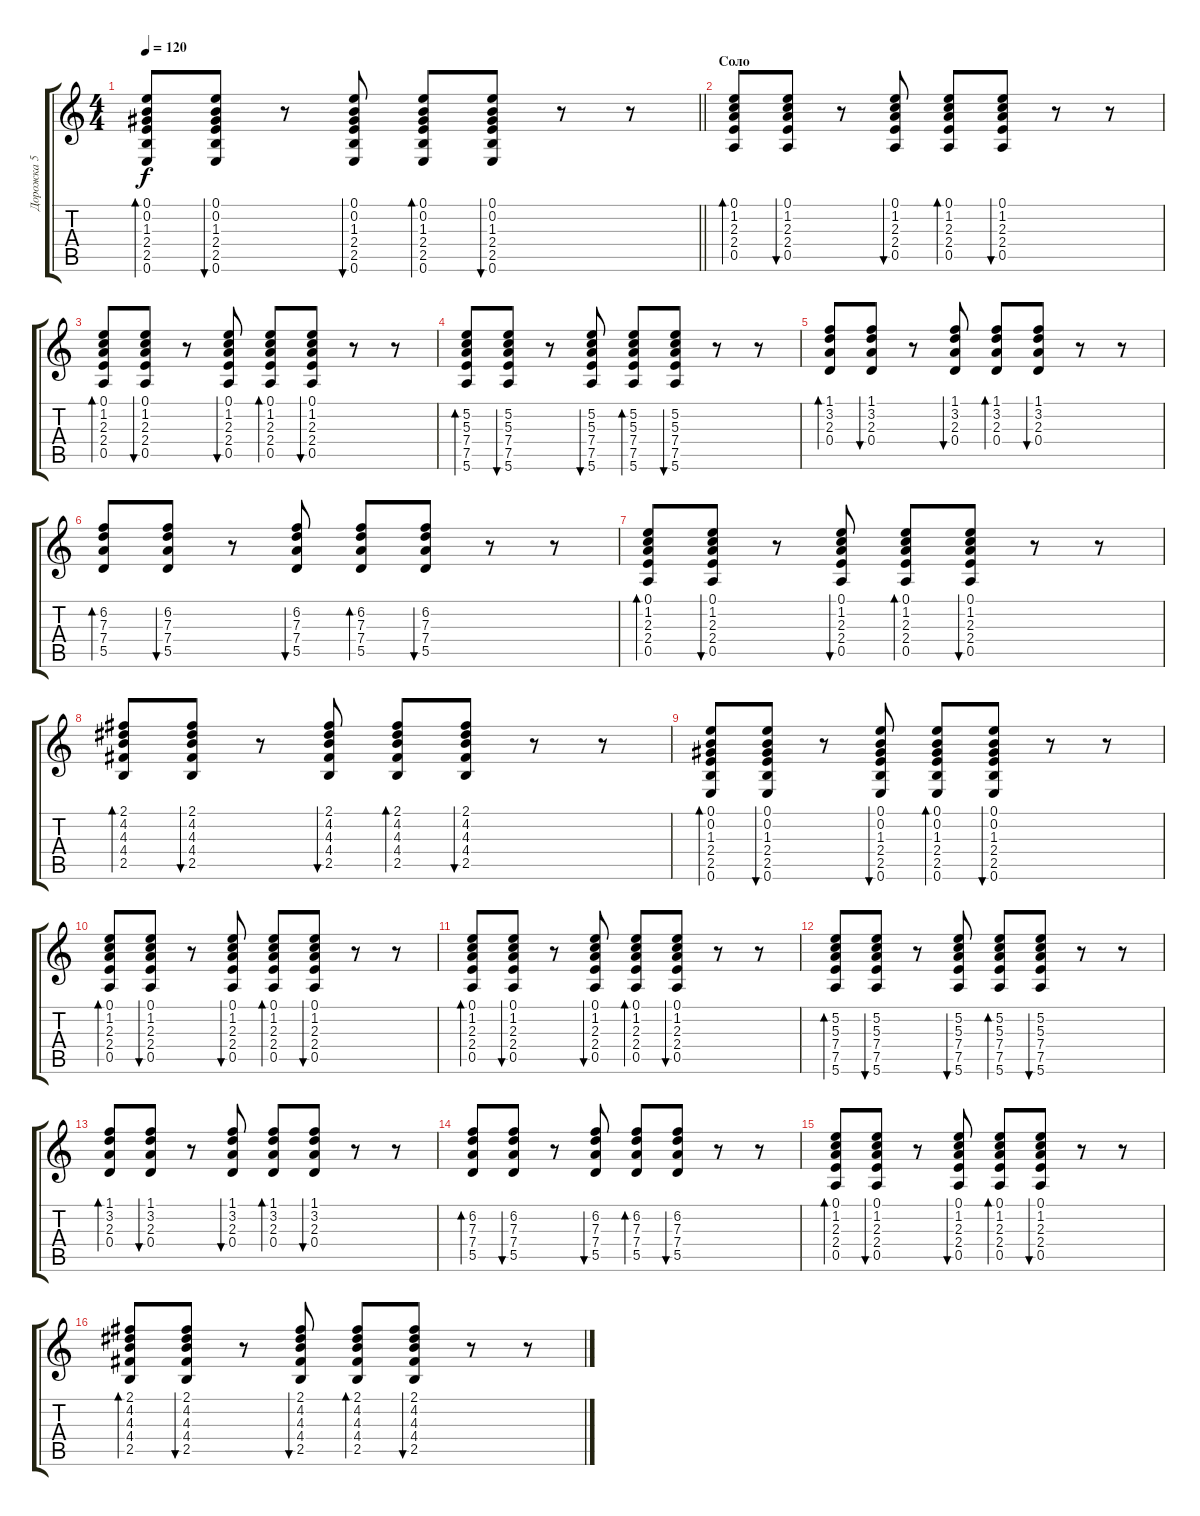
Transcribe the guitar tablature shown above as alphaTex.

\track ("Дорожка 5" "Дорожка 5") {instrument electricguitarclean}
\staff {score tabs}
\tuning (E4 B3 G3 D3 A2 E2) {hide}
\ts (4 4)
\tempo 120
\clef g2
\barLineRight lightlight
\ks c
(0.1 0.2 1.3 2.4 2.5 0.6).8{bd 60 dy f} (0.1 0.2 1.3 2.4 2.5 0.6).8{bu 60} r.8 (0.1 0.2 1.3 2.4 2.5 0.6).8{bu 60} (0.1 0.2 1.3 2.4 2.5 0.6).8{bd 60} (0.1 0.2 1.3 2.4 2.5 0.6).8{bu 60} r.8 r.8 |
\section ("" "Соло")
(0.1 1.2 2.3 2.4 0.5).8{bd 60} (0.1 1.2 2.3 2.4 0.5).8{bu 60} r.8 (0.1 1.2 2.3 2.4 0.5).8{bu 60} (0.1 1.2 2.3 2.4 0.5).8{bd 60} (0.1 1.2 2.3 2.4 0.5).8{bu 60} r.8 r.8 |
(0.1 1.2 2.3 2.4 0.5).8{bd 60} (0.1 1.2 2.3 2.4 0.5).8{bu 60} r.8 (0.1 1.2 2.3 2.4 0.5).8{bu 60} (0.1 1.2 2.3 2.4 0.5).8{bd 60} (0.1 1.2 2.3 2.4 0.5).8{bu 60} r.8 r.8 |
(5.2 5.3 7.4 7.5 5.6).8{bd 60} (5.2 5.3 7.4 7.5 5.6).8{bu 60} r.8 (5.2 5.3 7.4 7.5 5.6).8{bu 60} (5.2 5.3 7.4 7.5 5.6).8{bd 60} (5.2 5.3 7.4 7.5 5.6).8{bu 60} r.8 r.8 |
(1.1 3.2 2.3 0.4).8{bd 60} (1.1 3.2 2.3 0.4).8{bu 60} r.8 (1.1 3.2 2.3 0.4).8{bu 60} (1.1 3.2 2.3 0.4).8{bd 60} (1.1 3.2 2.3 0.4).8{bu 60} r.8 r.8 |
(6.2 7.3 7.4 5.5).8{bd 60} (6.2 7.3 7.4 5.5).8{bu 60} r.8 (6.2 7.3 7.4 5.5).8{bu 60} (6.2 7.3 7.4 5.5).8{bd 60} (6.2 7.3 7.4 5.5).8{bu 60} r.8 r.8 |
(0.1 1.2 2.3 2.4 0.5).8{bd 60} (0.1 1.2 2.3 2.4 0.5).8{bu 60} r.8 (0.1 1.2 2.3 2.4 0.5).8{bu 60} (0.1 1.2 2.3 2.4 0.5).8{bd 60} (0.1 1.2 2.3 2.4 0.5).8{bu 60} r.8 r.8 |
(2.1 4.2 4.3 4.4 2.5).8{bd 60} (2.1 4.2 4.3 4.4 2.5).8{bu 60} r.8 (2.1 4.2 4.3 4.4 2.5).8{bu 60} (2.1 4.2 4.3 4.4 2.5).8{bd 60} (2.1 4.2 4.3 4.4 2.5).8{bu 60} r.8 r.8 |
(0.1 0.2 1.3 2.4 2.5 0.6).8{bd 60} (0.1 0.2 1.3 2.4 2.5 0.6).8{bu 60} r.8 (0.1 0.2 1.3 2.4 2.5 0.6).8{bu 60} (0.1 0.2 1.3 2.4 2.5 0.6).8{bd 60} (0.1 0.2 1.3 2.4 2.5 0.6).8{bu 60} r.8 r.8 |
(0.1 1.2 2.3 2.4 0.5).8{bd 60} (0.1 1.2 2.3 2.4 0.5).8{bu 60} r.8 (0.1 1.2 2.3 2.4 0.5).8{bu 60} (0.1 1.2 2.3 2.4 0.5).8{bd 60} (0.1 1.2 2.3 2.4 0.5).8{bu 60} r.8 r.8 |
(0.1 1.2 2.3 2.4 0.5).8{bd 60} (0.1 1.2 2.3 2.4 0.5).8{bu 60} r.8 (0.1 1.2 2.3 2.4 0.5).8{bu 60} (0.1 1.2 2.3 2.4 0.5).8{bd 60} (0.1 1.2 2.3 2.4 0.5).8{bu 60} r.8 r.8 |
(5.2 5.3 7.4 7.5 5.6).8{bd 60} (5.2 5.3 7.4 7.5 5.6).8{bu 60} r.8 (5.2 5.3 7.4 7.5 5.6).8{bu 60} (5.2 5.3 7.4 7.5 5.6).8{bd 60} (5.2 5.3 7.4 7.5 5.6).8{bu 60} r.8 r.8 |
(1.1 3.2 2.3 0.4).8{bd 60} (1.1 3.2 2.3 0.4).8{bu 60} r.8 (1.1 3.2 2.3 0.4).8{bu 60} (1.1 3.2 2.3 0.4).8{bd 60} (1.1 3.2 2.3 0.4).8{bu 60} r.8 r.8 |
(6.2 7.3 7.4 5.5).8{bd 60} (6.2 7.3 7.4 5.5).8{bu 60} r.8 (6.2 7.3 7.4 5.5).8{bu 60} (6.2 7.3 7.4 5.5).8{bd 60} (6.2 7.3 7.4 5.5).8{bu 60} r.8 r.8 |
(0.1 1.2 2.3 2.4 0.5).8{bd 60} (0.1 1.2 2.3 2.4 0.5).8{bu 60} r.8 (0.1 1.2 2.3 2.4 0.5).8{bu 60} (0.1 1.2 2.3 2.4 0.5).8{bd 60} (0.1 1.2 2.3 2.4 0.5).8{bu 60} r.8 r.8 |
(2.1 4.2 4.3 4.4 2.5).8{bd 60} (2.1 4.2 4.3 4.4 2.5).8{bu 60} r.8 (2.1 4.2 4.3 4.4 2.5).8{bu 60} (2.1 4.2 4.3 4.4 2.5).8{bd 60} (2.1 4.2 4.3 4.4 2.5).8{bu 60} r.8 r.8
